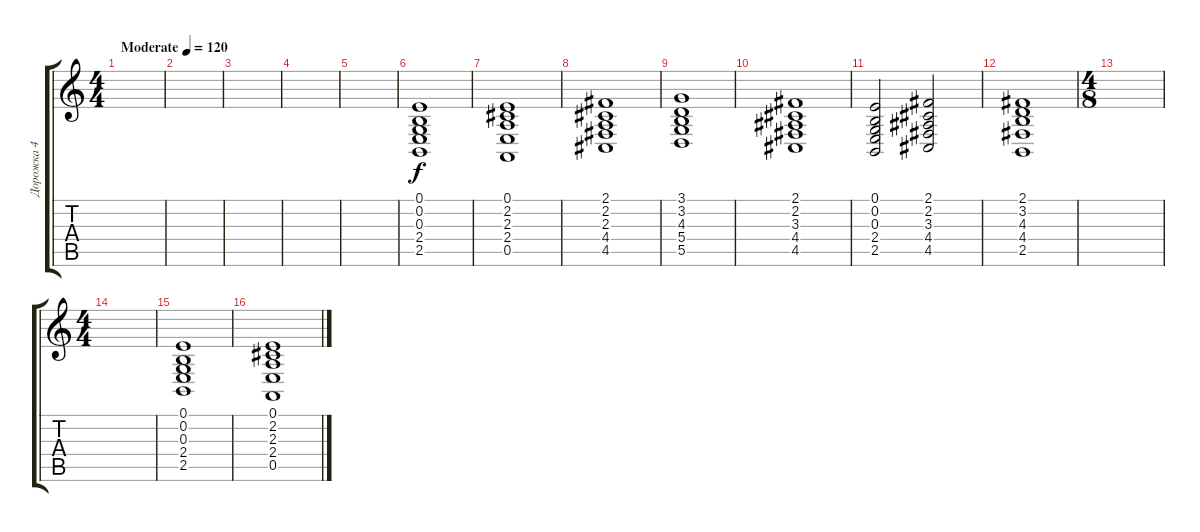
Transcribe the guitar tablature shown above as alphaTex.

\track ("Дорожка 4" "Дорожка 4") {instrument pad8sweep}
\staff {score tabs}
\tuning (E4 B3 G3 D3 A2 E2) {hide}
\ts (4 4)
\tempo (120 "Moderate")
\clef g2
\ks c
|
|
|
|
|
(0.1 0.2 0.3 2.4 2.5).1 |
(0.1 2.2 2.3 2.4 0.5).1 |
(2.1 2.2 2.3 4.4 4.5).1 |
(3.1 3.2 4.3 5.4 5.5).1 |
(2.1 2.2 3.3 4.4 4.5).1 |
(0.1 0.2 0.3 2.4 2.5).2 (2.1 2.2 3.3 4.4 4.5).2 |
(2.1 3.2 4.3 4.4 2.5).1 |
\ts (4 8)
|
\ts (4 4)
|
(0.1 0.2 0.3 2.4 2.5).1 |
(0.1 2.2 2.3 2.4 0.5).1
